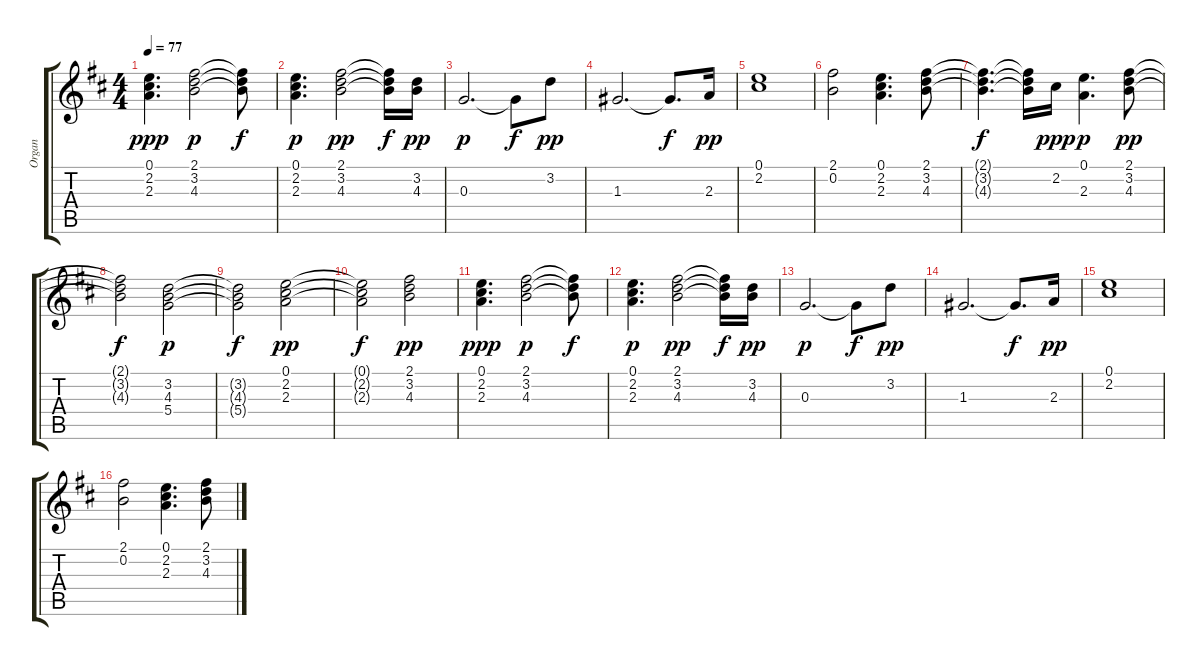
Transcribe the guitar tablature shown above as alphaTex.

\track ("Organ" "Organ") {instrument overdrivenguitar}
\staff {score tabs}
\tuning (E4 B3 G3 D3 A2 E2) {hide}
\ts (4 4)
\tempo 77
\clef g2
\ks d
(0.1 2.2 2.3).4{d dy ppp} (2.1 3.2 4.3).2{dy p} (2.1{t} 3.2{t} 4.3{t}).8{dy f} |
(0.1 2.2 2.3).4{d dy p} (2.1 3.2 4.3).2{dy pp} (2.1{t} 3.2{t} 4.3{t}).16{dy f} (3.2 4.3).16{dy pp} |
0.3.2{d dy p} 0.3{t}.8{dy f} 3.2.8{dy pp} |
1.3.2{d} 1.3{t}.8{d dy f} 2.3.16{dy pp} |
(0.1 2.2).1 |
(2.1 0.2).2 (0.1 2.2 2.3).4{d} (2.1 3.2 4.3).8 |
(2.1{t} 3.2{t} 4.3{t}).4{d dy f} (2.1{t} 3.2{t} 4.3{t}).16 2.2.16{dy ppp} (0.1 2.3).4{d dy p} (2.1 3.2 4.3).8{dy pp} |
(2.1{t} 3.2{t} 4.3{t}).2{dy f} (3.2 4.3 5.4).2{dy p} |
(3.2{t} 4.3{t} 5.4{t}).2{dy f} (0.1 2.2 2.3).2{dy pp} |
(0.1{t} 2.2{t} 2.3{t}).2{dy f} (2.1 3.2 4.3).2{dy pp} |
(0.1 2.2 2.3).4{d dy ppp} (2.1 3.2 4.3).2{dy p} (2.1{t} 3.2{t} 4.3{t}).8{dy f} |
(0.1 2.2 2.3).4{d dy p} (2.1 3.2 4.3).2{dy pp} (2.1{t} 3.2{t} 4.3{t}).16{dy f} (3.2 4.3).16{dy pp} |
0.3.2{d dy p} 0.3{t}.8{dy f} 3.2.8{dy pp} |
1.3.2{d} 1.3{t}.8{d dy f} 2.3.16{dy pp} |
(0.1 2.2).1 |
(2.1 0.2).2 (0.1 2.2 2.3).4{d} (2.1 3.2 4.3).8
